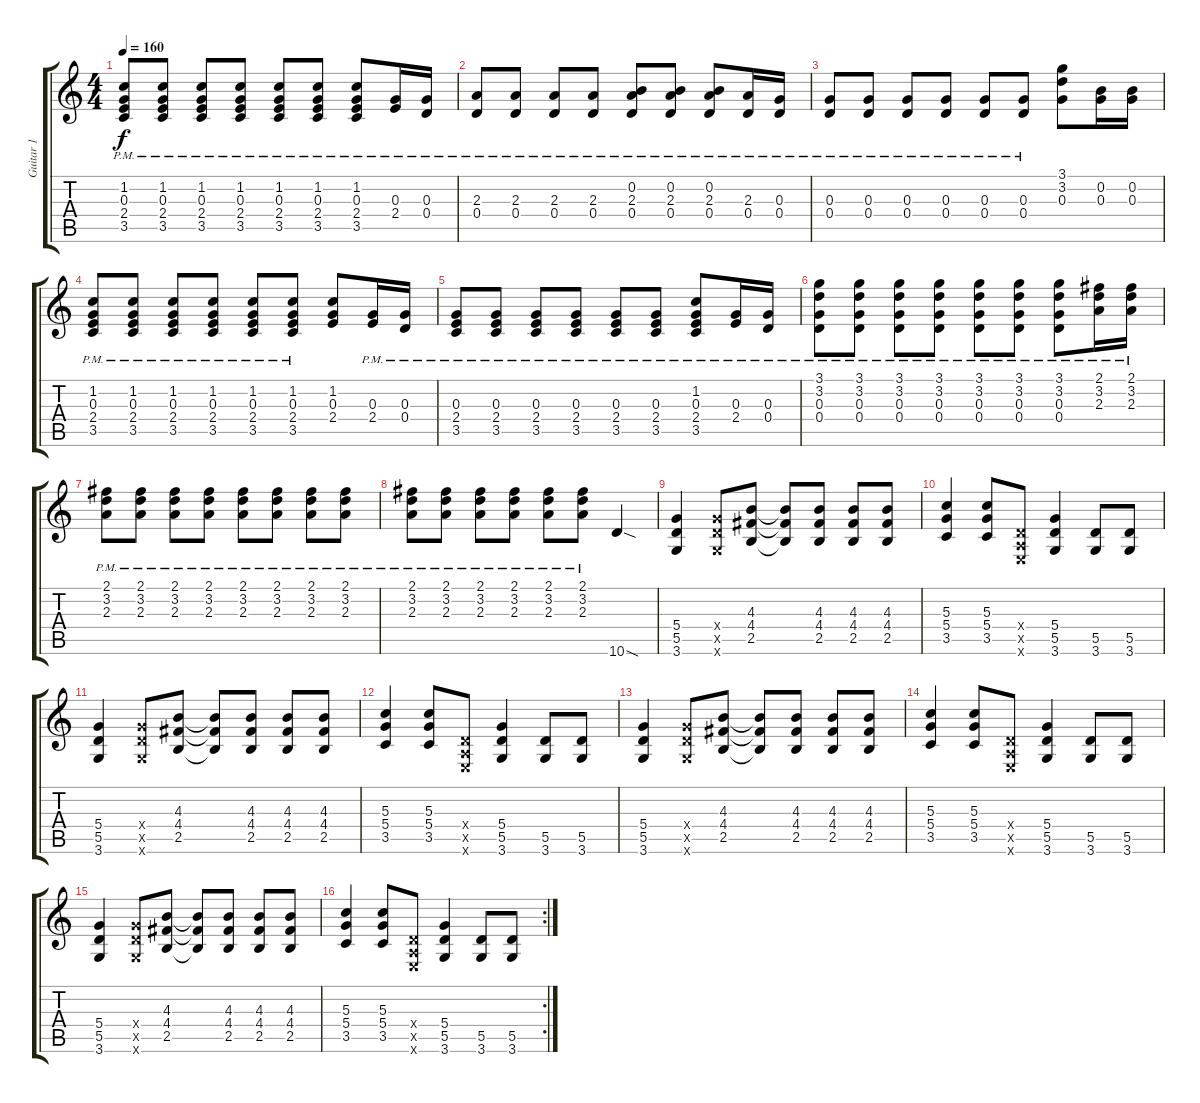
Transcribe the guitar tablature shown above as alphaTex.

\track ("Guitar 1" "Guitar 1") {instrument overdrivenguitar}
\staff {score tabs}
\tuning (E4 B3 G3 D3 A2 E2) {hide}
\ts (4 4)
\tempo 160
\clef g2
\ks c
(1.2{pm} 0.3{pm} 2.4{pm} 3.5{pm}).8{dy f} (1.2{pm} 0.3{pm} 2.4{pm} 3.5{pm}).8 (1.2{pm} 0.3{pm} 2.4{pm} 3.5{pm}).8 (1.2{pm} 0.3{pm} 2.4{pm} 3.5{pm}).8 (1.2{pm} 0.3{pm} 2.4{pm} 3.5{pm}).8 (1.2{pm} 0.3{pm} 2.4{pm} 3.5{pm}).8 (1.2{pm} 0.3{pm} 2.4{pm} 3.5{pm}).8 (0.3{pm} 2.4{pm}).16 (0.3{pm} 0.4{pm}).16 |
(2.3{pm} 0.4{pm}).8 (2.3{pm} 0.4{pm}).8 (2.3{pm} 0.4{pm}).8 (2.3{pm} 0.4{pm}).8 (0.2{pm} 2.3{pm} 0.4{pm}).8 (0.2{pm} 2.3{pm} 0.4{pm}).8 (0.2{pm} 2.3{pm} 0.4{pm}).8 (2.3{pm} 0.4{pm}).16 (0.3{pm} 0.4{pm}).16 |
(0.3{pm} 0.4{pm}).8 (0.3{pm} 0.4{pm}).8 (0.3{pm} 0.4{pm}).8 (0.3{pm} 0.4{pm}).8 (0.3{pm} 0.4{pm}).8 (0.3{pm} 0.4{pm}).8 (3.1 3.2 0.3).8 (0.2 0.3).16 (0.2 0.3).16 |
(1.2{pm} 0.3{pm} 2.4{pm} 3.5{pm}).8 (1.2{pm} 0.3{pm} 2.4{pm} 3.5{pm}).8 (1.2{pm} 0.3{pm} 2.4{pm} 3.5{pm}).8 (1.2{pm} 0.3{pm} 2.4{pm} 3.5{pm}).8 (1.2{pm} 0.3{pm} 2.4{pm} 3.5{pm}).8 (1.2{pm} 0.3{pm} 2.4{pm} 3.5{pm}).8 (1.2 0.3 2.4).8 (0.3{pm} 2.4{pm}).16 (0.3{pm} 0.4{pm}).16 |
(0.3{pm} 2.4{pm} 3.5{pm}).8 (0.3{pm} 2.4{pm} 3.5{pm}).8 (0.3{pm} 2.4{pm} 3.5{pm}).8 (0.3{pm} 2.4{pm} 3.5{pm}).8 (0.3{pm} 2.4{pm} 3.5{pm}).8 (0.3{pm} 2.4{pm} 3.5{pm}).8 (1.2{pm} 0.3{pm} 2.4{pm} 3.5{pm}).8 (0.3{pm} 2.4{pm}).16 (0.3{pm} 0.4{pm}).16 |
(3.1{pm} 3.2{pm} 0.3{pm} 0.4{pm}).8 (3.1{pm} 3.2{pm} 0.3{pm} 0.4{pm}).8 (3.1{pm} 3.2{pm} 0.3{pm} 0.4{pm}).8 (3.1{pm} 3.2{pm} 0.3{pm} 0.4{pm}).8 (3.1{pm} 3.2{pm} 0.3{pm} 0.4{pm}).8 (3.1{pm} 3.2{pm} 0.3{pm} 0.4{pm}).8 (3.1{pm} 3.2{pm} 0.3{pm} 0.4{pm}).8 (2.1{pm} 3.2{pm} 2.3{pm}).16 (2.1{pm} 3.2{pm} 2.3{pm}).16 |
(2.1{pm} 3.2{pm} 2.3{pm}).8 (2.1{pm} 3.2{pm} 2.3{pm}).8 (2.1{pm} 3.2{pm} 2.3{pm}).8 (2.1{pm} 3.2{pm} 2.3{pm}).8 (2.1{pm} 3.2{pm} 2.3{pm}).8 (2.1{pm} 3.2{pm} 2.3{pm}).8 (2.1{pm} 3.2{pm} 2.3{pm}).8 (2.1{pm} 3.2{pm} 2.3{pm}).8 |
(2.1{pm} 3.2{pm} 2.3{pm}).8 (2.1{pm} 3.2{pm} 2.3{pm}).8 (2.1{pm} 3.2{pm} 2.3{pm}).8 (2.1{pm} 3.2{pm} 2.3{pm}).8 (2.1{pm} 3.2{pm} 2.3{pm}).8 (2.1{pm} 3.2{pm} 2.3{pm}).8 10.6{sod}.4 |
(5.4 5.5 3.6).4 (5.4{x} 5.5{x} 3.6{x}).8 (4.3 4.4 2.5).8 (4.3{t} 4.4{t} 2.5{t}).8 (4.3 4.4 2.5).8 (4.3 4.4 2.5).8 (4.3 4.4 2.5).8 |
(5.3 5.4 3.5).4 (5.3 5.4 3.5).8 (0.4{x} 0.5{x} 0.6{x}).8 (5.4 5.5 3.6).4 (5.5 3.6).8 (5.5 3.6).8 |
(5.4 5.5 3.6).4 (5.4{x} 5.5{x} 3.6{x}).8 (4.3 4.4 2.5).8 (4.3{t} 4.4{t} 2.5{t}).8 (4.3 4.4 2.5).8 (4.3 4.4 2.5).8 (4.3 4.4 2.5).8 |
(5.3 5.4 3.5).4 (5.3 5.4 3.5).8 (0.4{x} 0.5{x} 0.6{x}).8 (5.4 5.5 3.6).4 (5.5 3.6).8 (5.5 3.6).8 |
(5.4 5.5 3.6).4 (5.4{x} 5.5{x} 3.6{x}).8 (4.3 4.4 2.5).8 (4.3{t} 4.4{t} 2.5{t}).8 (4.3 4.4 2.5).8 (4.3 4.4 2.5).8 (4.3 4.4 2.5).8 |
(5.3 5.4 3.5).4 (5.3 5.4 3.5).8 (0.4{x} 0.5{x} 0.6{x}).8 (5.4 5.5 3.6).4 (5.5 3.6).8 (5.5 3.6).8 |
(5.4 5.5 3.6).4 (5.4{x} 5.5{x} 3.6{x}).8 (4.3 4.4 2.5).8 (4.3{t} 4.4{t} 2.5{t}).8 (4.3 4.4 2.5).8 (4.3 4.4 2.5).8 (4.3 4.4 2.5).8 |
\rc 2
(5.3 5.4 3.5).4 (5.3 5.4 3.5).8 (0.4{x} 0.5{x} 0.6{x}).8 (5.4 5.5 3.6).4 (5.5 3.6).8 (5.5 3.6).8
